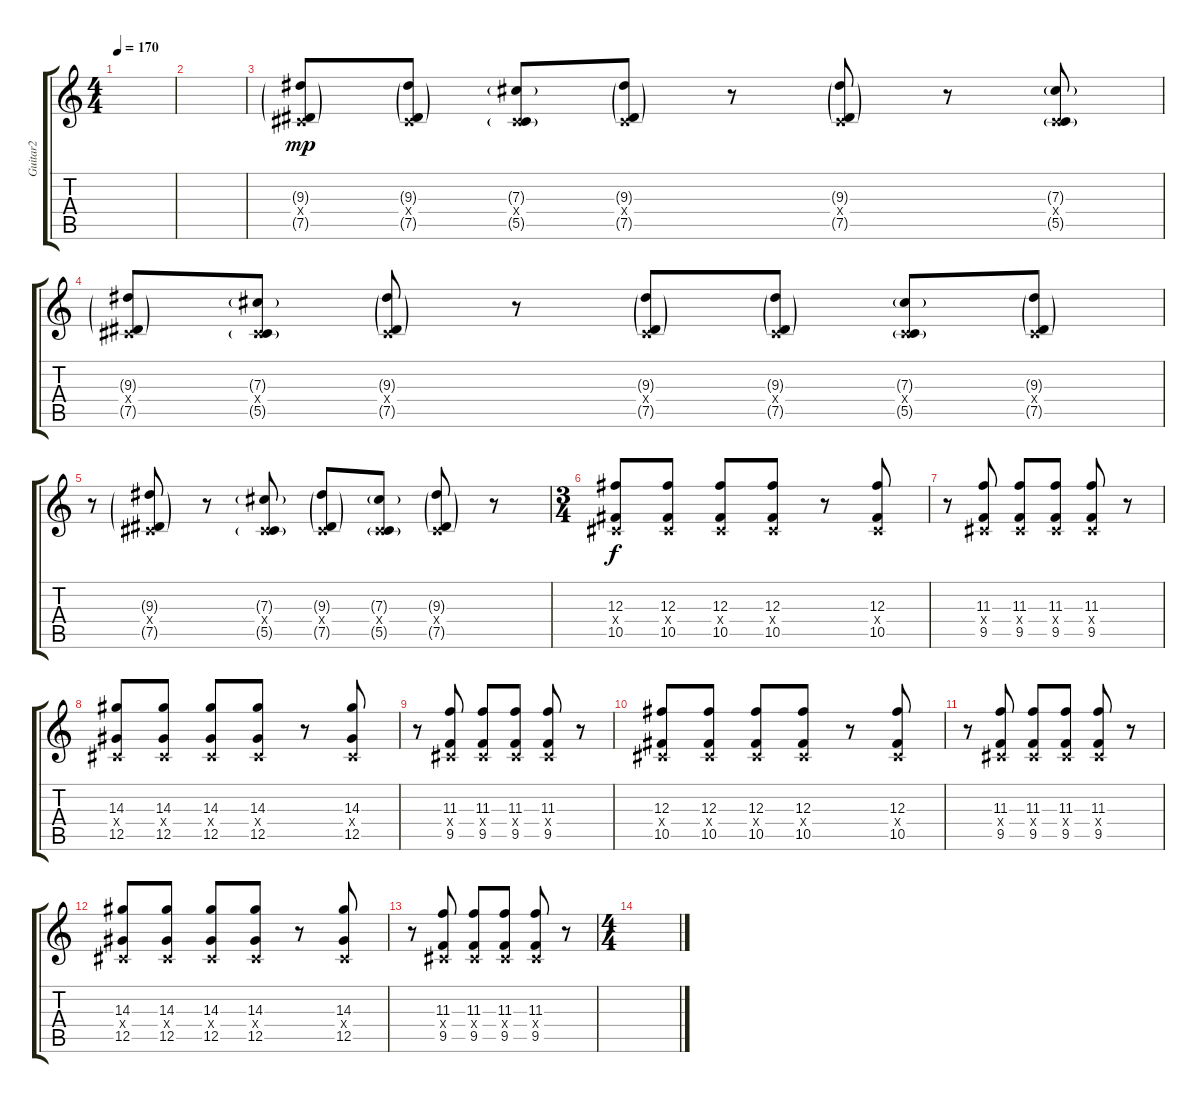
\track ("Guitar2" "Guitar2") {instrument electricguitarclean}
\staff {score tabs}
\tuning (Eb4 Bb3 Gb3 Db3 Ab2 Db2) {hide}
\ts (4 4)
\tempo 170
\clef g2
\ks c
|
|
(9.3{g} 0.4{x} 7.5{g}).8{dy mp} (9.3{g} 0.4{x} 7.5{g}).8 (7.3{g} 0.4{x} 5.5{g}).8 (9.3{g} 0.4{x} 7.5{g}).8 r.8 (9.3{g} 0.4{x} 7.5{g}).8 r.8 (7.3{g} 0.4{x} 5.5{g}).8 |
(9.3{g} 0.4{x} 7.5{g}).8 (7.3{g} 0.4{x} 5.5{g}).8 (9.3{g} 0.4{x} 7.5{g}).8 r.8 (9.3{g} 0.4{x} 7.5{g}).8 (9.3{g} 0.4{x} 7.5{g}).8 (7.3{g} 0.4{x} 5.5{g}).8 (9.3{g} 0.4{x} 7.5{g}).8 |
r.8 (9.3{g} 0.4{x} 7.5{g}).8 r.8 (7.3{g} 0.4{x} 5.5{g}).8 (9.3{g} 0.4{x} 7.5{g}).8 (7.3{g} 0.4{x} 5.5{g}).8 (9.3{g} 0.4{x} 7.5{g}).8 r.8 |
\ts (3 4)
(12.3 0.4{x} 10.5).8{dy f} (12.3 0.4{x} 10.5).8 (12.3 0.4{x} 10.5).8 (12.3 0.4{x} 10.5).8 r.8 (12.3 0.4{x} 10.5).8 |
r.8 (11.3 0.4{x} 9.5).8 (11.3 0.4{x} 9.5).8 (11.3 0.4{x} 9.5).8 (11.3 0.4{x} 9.5).8 r.8 |
(14.3 0.4{x} 12.5).8 (14.3 0.4{x} 12.5).8 (14.3 0.4{x} 12.5).8 (14.3 0.4{x} 12.5).8 r.8 (14.3 0.4{x} 12.5).8 |
r.8 (11.3 0.4{x} 9.5).8 (11.3 0.4{x} 9.5).8 (11.3 0.4{x} 9.5).8 (11.3 0.4{x} 9.5).8 r.8 |
(12.3 0.4{x} 10.5).8 (12.3 0.4{x} 10.5).8 (12.3 0.4{x} 10.5).8 (12.3 0.4{x} 10.5).8 r.8 (12.3 0.4{x} 10.5).8 |
r.8 (11.3 0.4{x} 9.5).8 (11.3 0.4{x} 9.5).8 (11.3 0.4{x} 9.5).8 (11.3 0.4{x} 9.5).8 r.8 |
(14.3 0.4{x} 12.5).8 (14.3 0.4{x} 12.5).8 (14.3 0.4{x} 12.5).8 (14.3 0.4{x} 12.5).8 r.8 (14.3 0.4{x} 12.5).8 |
r.8 (11.3 0.4{x} 9.5).8 (11.3 0.4{x} 9.5).8 (11.3 0.4{x} 9.5).8 (11.3 0.4{x} 9.5).8 r.8 |
\ts (4 4)
